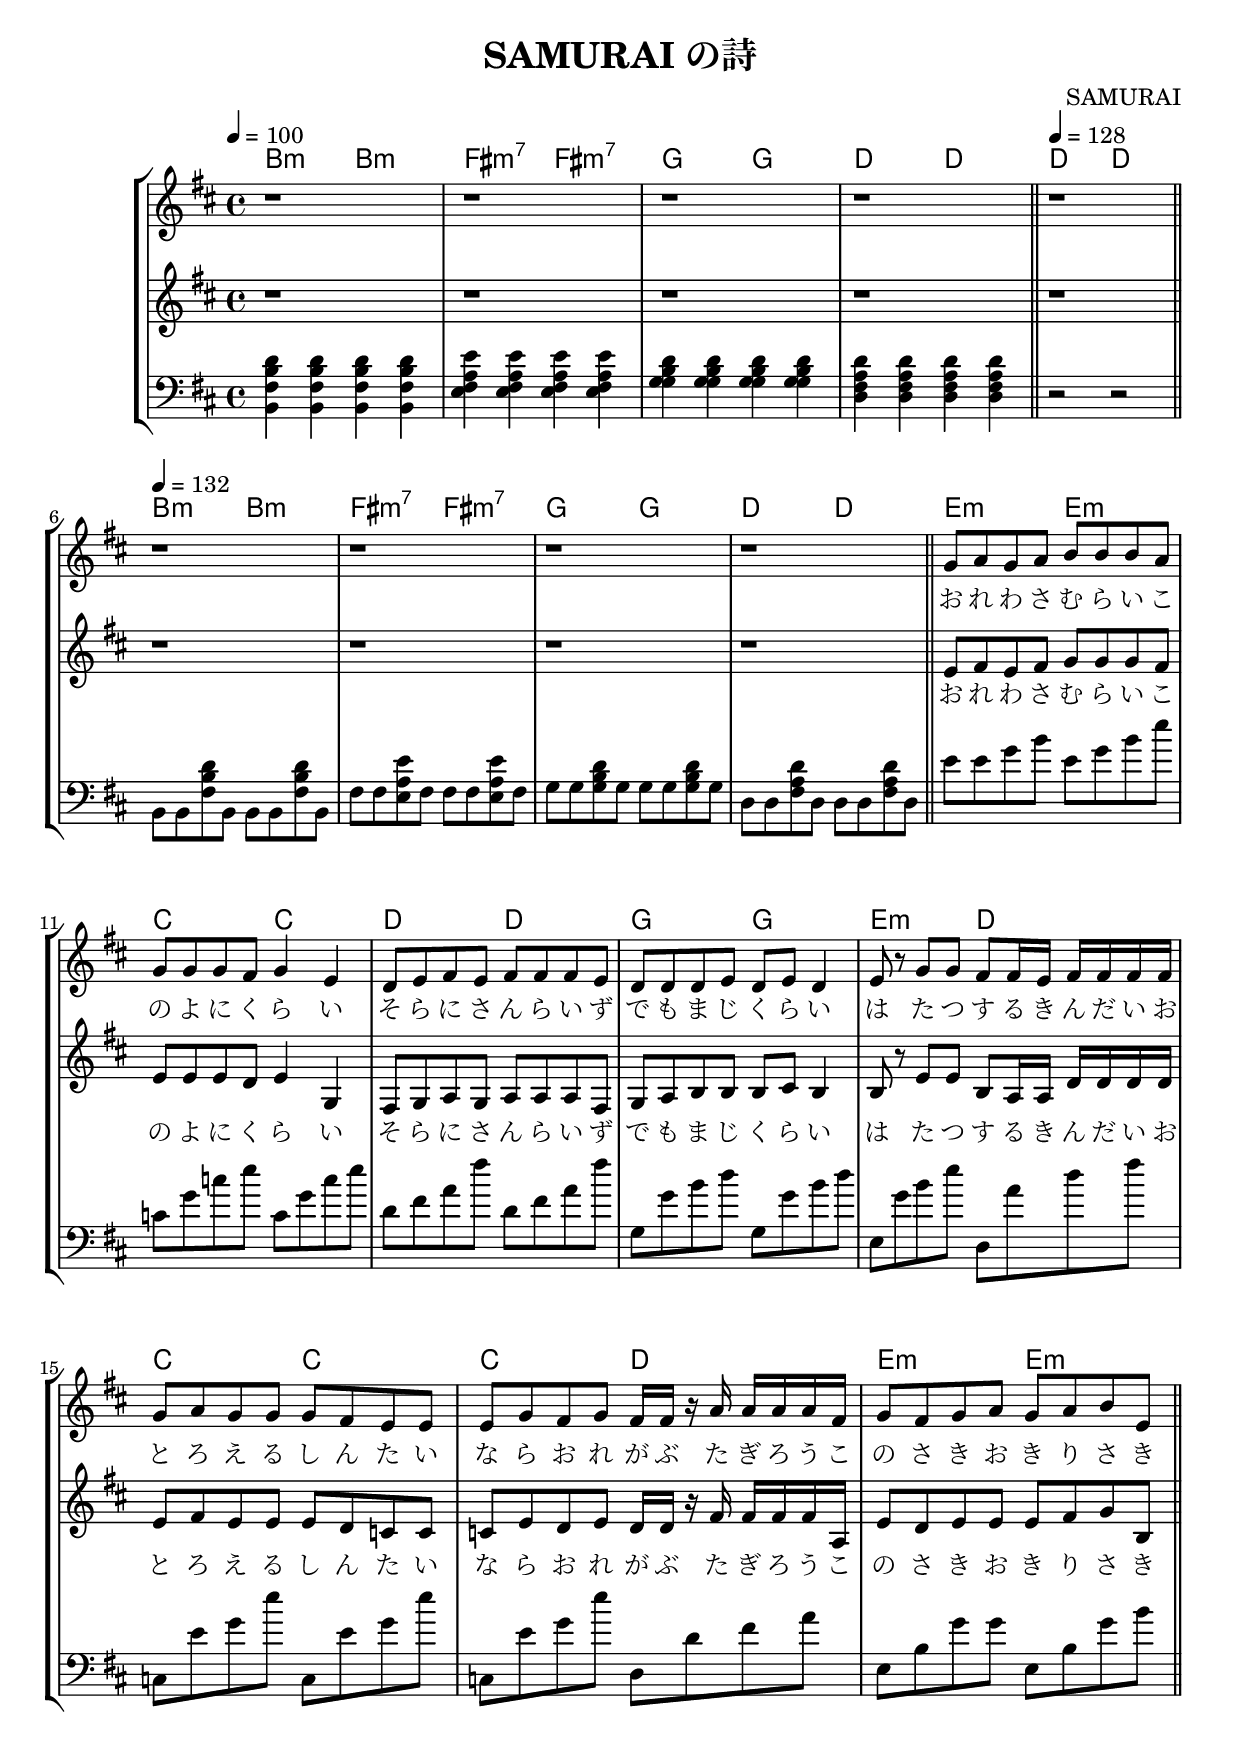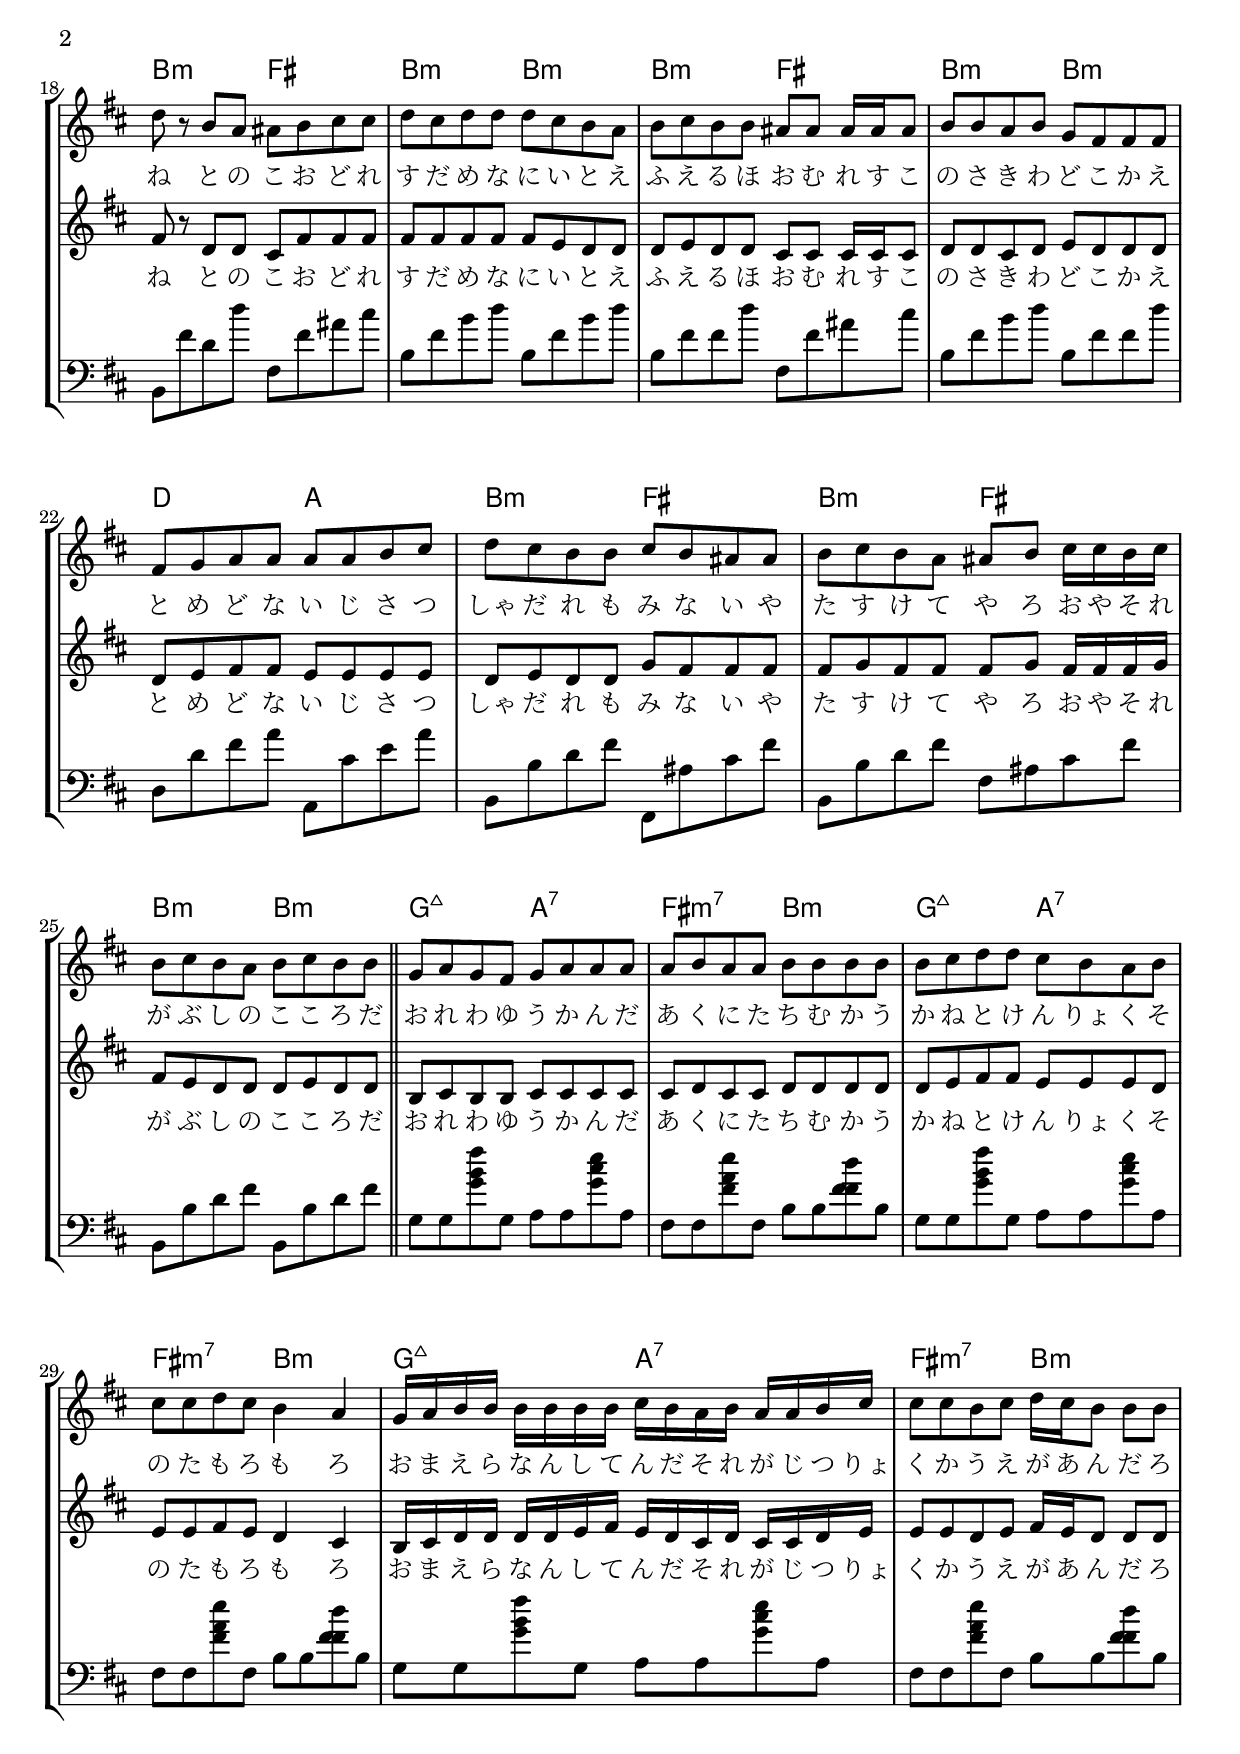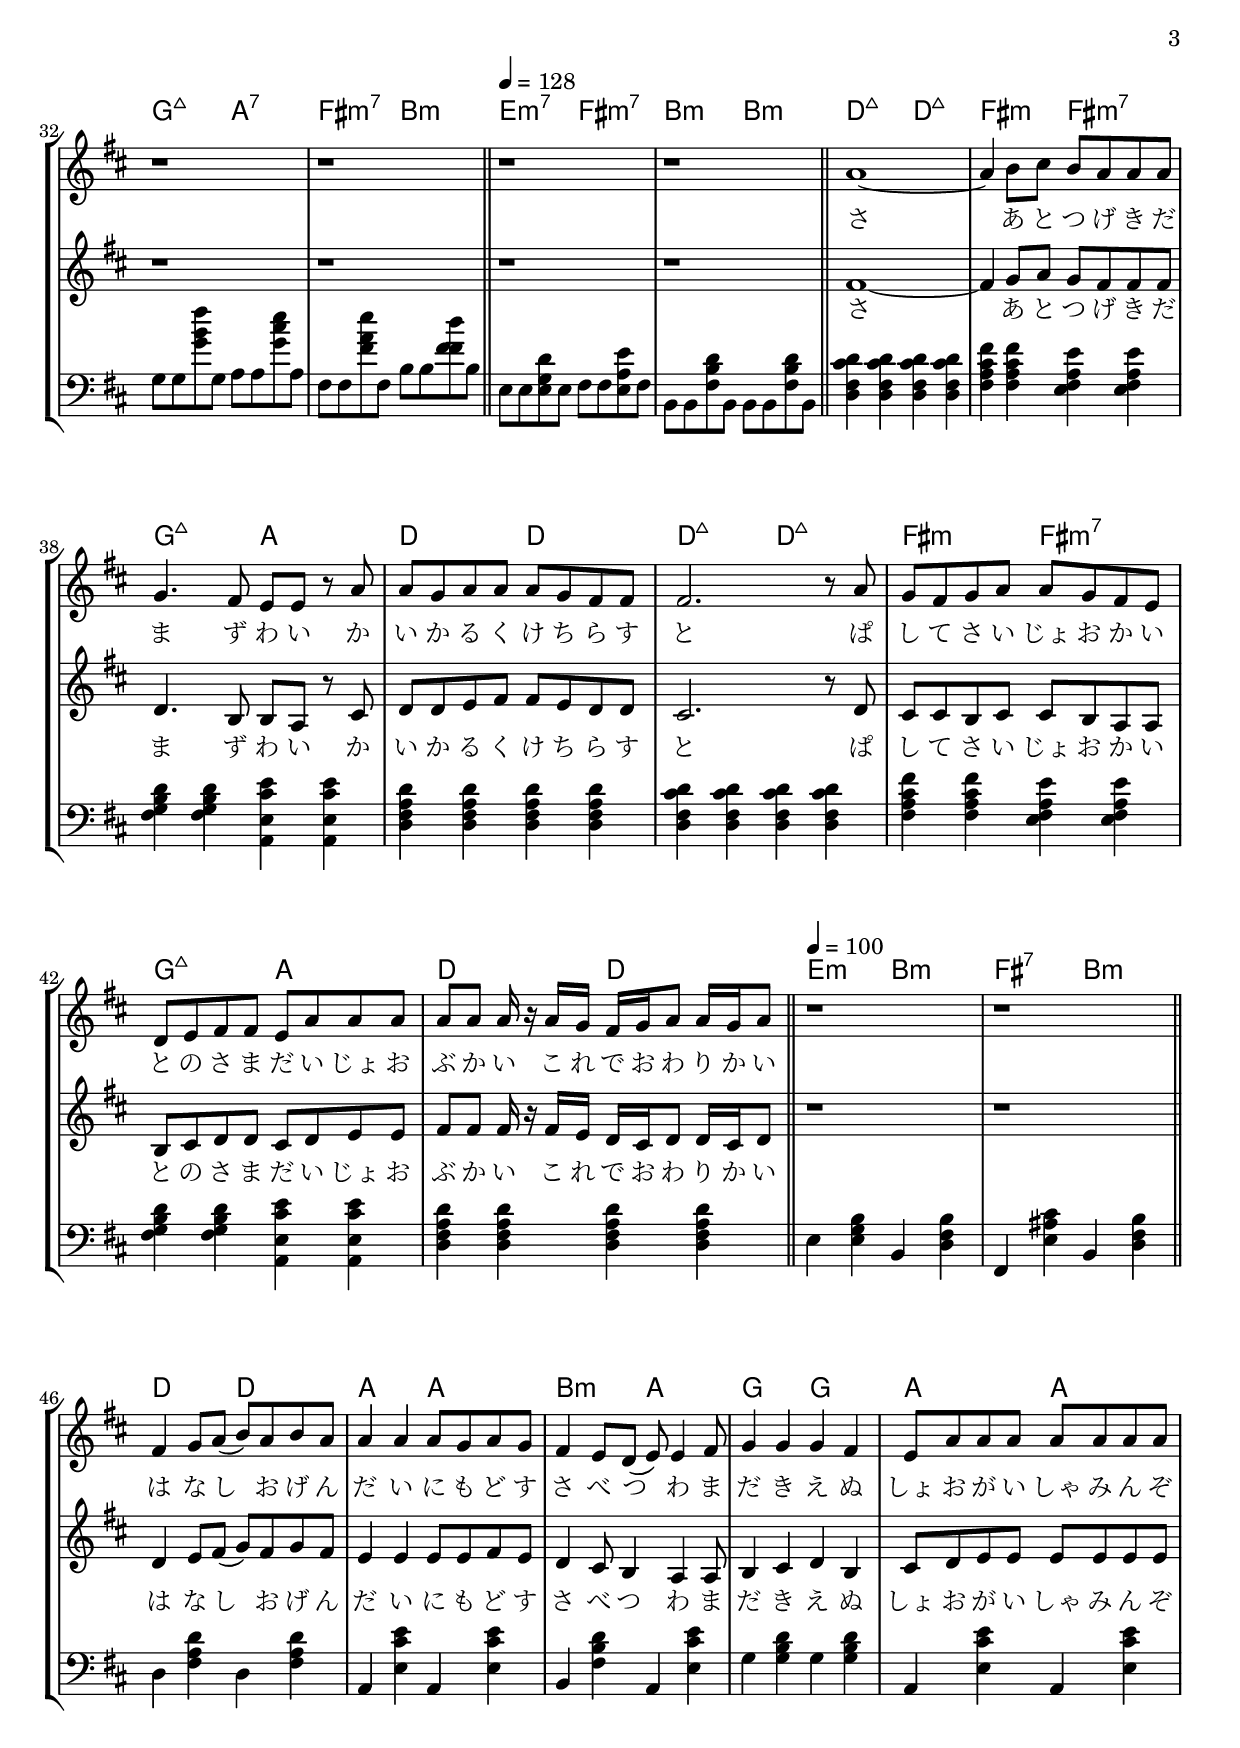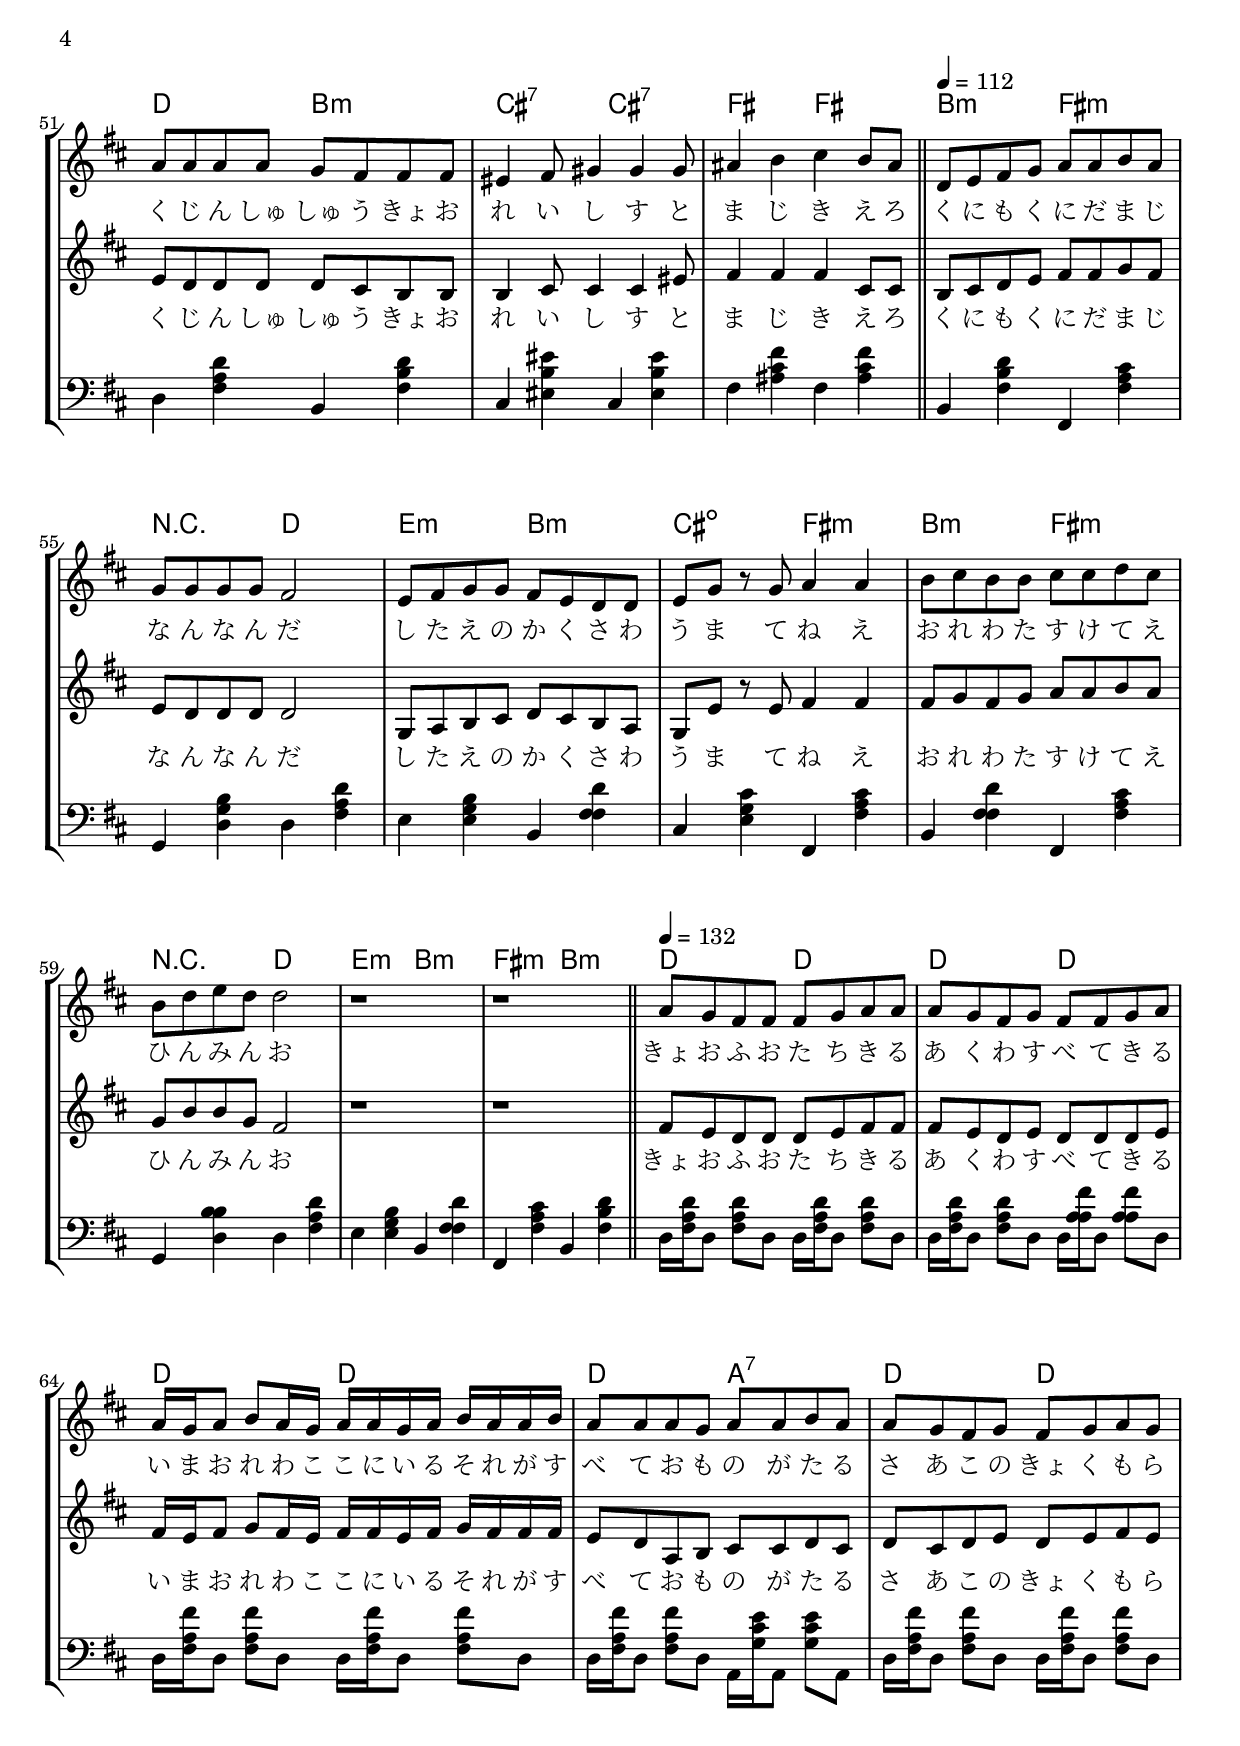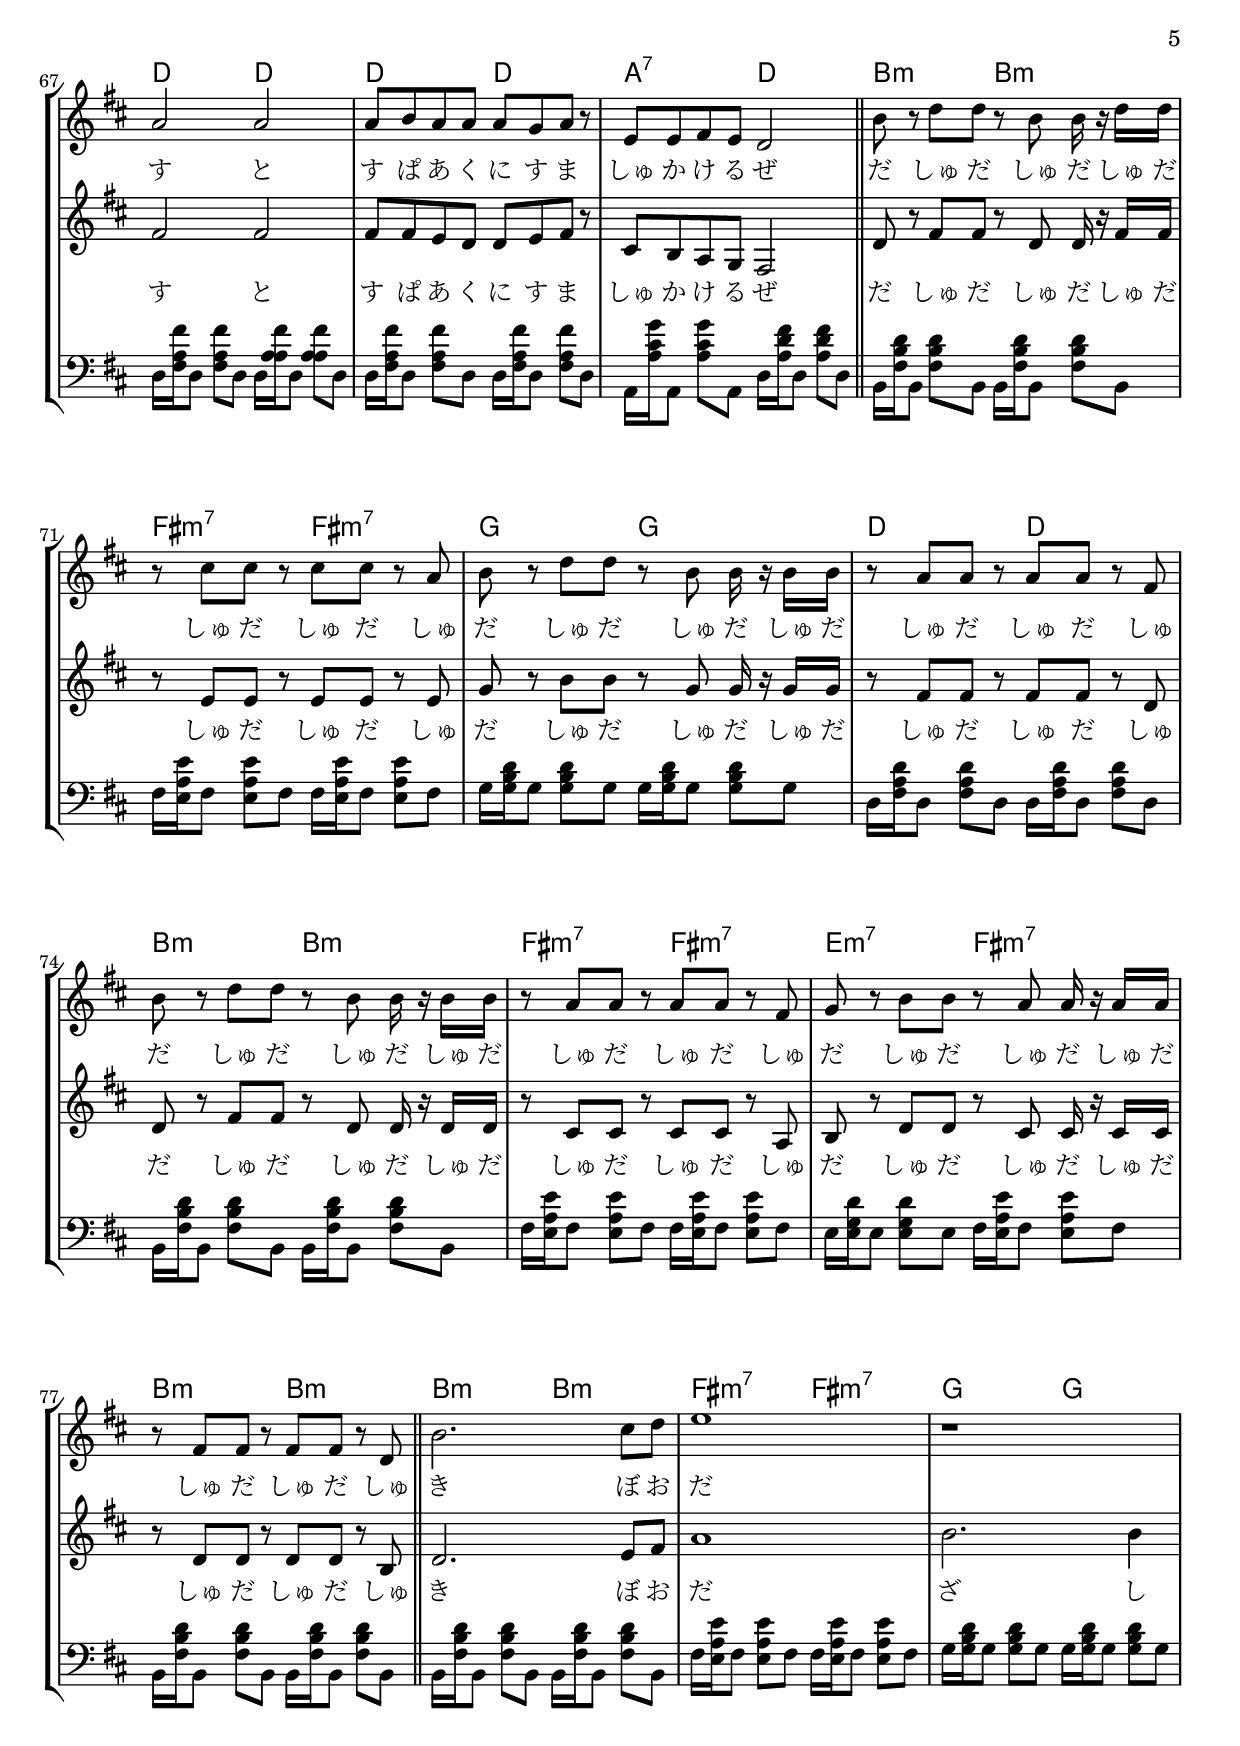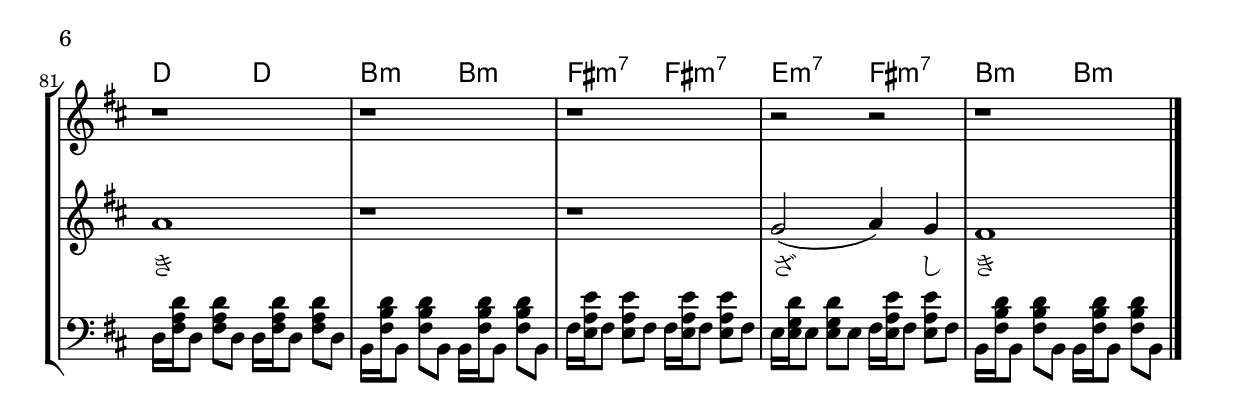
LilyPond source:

\version "2.12.1"

\header {
	title = \markup {"SAMURAI の詩"}
	composer = \markup \center-column {SAMURAI}
}

harmony = \chordmode {
	b2:m b:m fis:min7 fis:min7 g g d d 

	d d 

	b:m b:m fis:min7 fis:min7 g g d d 

	e:m e:m c c d d g g e:m d c c c d e:m e:m 

	b:m fis b:m b:m b:m fis b:m b:m d a b:m fis b:m fis b:m b:m 

	g:maj7 a:7 fis:min7 b:m g:maj7 a:7 fis:min7 b:m g:maj7 a:7 fis:min7 b:m g:maj7 a:7 fis:min7 b:m 

	e:min7 fis:min7 b:m b:m 

	d:maj7 d:maj7 fis:m fis:min7 g:maj7 a d d d:maj7 d:maj7 fis:m fis:min7 g:maj7 a d d 

	e:m b:m fis:7 b:m 

	d d a a b:m a g g a a d b:m cis:7 cis:7 fis fis 

	b:m fis:m r d e:m b:m cis:dim fis:m b:m fis:m r d e:m b:m fis:m b:m 

	d d d d d d d a:7 d d d d d d a:7 d 

	b:m b:m fis:min7 fis:min7 g g d d b:m b:m fis:min7 fis:min7 e:min7 fis:min7 b:m b:m 

	b:m b:m fis:min7 fis:min7 g g d d b:m b:m fis:min7 fis:min7 e:min7 fis:min7 b:m b:m 
}

melody = {
	\key d \major
	\tempo 4 = 100
	r1 | r1 | r1 | r1   
	\tempo 4 = 128
	r1   
	\tempo 4 = 132
	r1 | r1 | r1 | r1   
	\set Staff.midiInstrument = #"mmi0.48"
	g'8  a'8  g'8  a'8  b'8  b'8  b'8  a'8 
	g'8  g'8  g'8  fis'8  g'4  e'4 
	d'8  e'8  fis'8  e'8  fis'8  fis'8  fis'8  e'8 
	d'8  d'8  d'8  e'8  d'8  e'8  d'4 
	e'8  r8  g'8  g'8  fis'8  fis'16  e'16  fis'16  fis'16  fis'16  fis'16 
	g'8  a'8  g'8  g'8  g'8  fis'8  e'8  e'8 
	e'8  g'8  fis'8  g'8  fis'16  fis'16  r16  a'16  a'16  a'16  a'16  fis'16 
	g'8  fis'8  g'8  a'8  g'8  a'8  b'8  e'8
	\set Staff.midiInstrument = #"mmi0.48"
	d''8  r8  b'8  a'8  ais'8  b'8  cis''8  cis''8 
	d''8  cis''8  d''8  d''8  d''8  cis''8  b'8  a'8 
	b'8  cis''8  b'8  b'8  ais'8  ais'8  ais'16  ais'16  ais'8 
	b'8  b'8  a'8  b'8  g'8  fis'8  fis'8  fis'8 
	fis'8  g'8  a'8  a'8  a'8  a'8  b'8  cis''8 
	d''8  cis''8  b'8  b'8  cis''8  b'8  ais'8  ais'8 
	b'8  cis''8  b'8  a'8  ais'8  b'8  cis''16  cis''16  b'16  cis''16 
	b'8  cis''8  b'8  a'8  b'8  cis''8  b'8  b'8
	\set Staff.midiInstrument = #"mmi0.48"
	g'8  a'8  g'8  fis'8  g'8  a'8  a'8  a'8 
	a'8  b'8  a'8  a'8  b'8  b'8  b'8  b'8 
	b'8  cis''8  d''8  d''8  cis''8  b'8  a'8  b'8 
	cis''8  cis''8  d''8  cis''8  b'4  a'4 
	g'16  a'16  b'16  b'16  b'16  b'16  b'16  b'16  cis''16  b'16  a'16  b'16  a'16  a'16  b'16  cis''16 
	cis''8  cis''8  b'8  cis''8  d''16  cis''16  b'8  b'8  b'8
	r1 r1 	\tempo 4 = 128
	r1 | r1   
	\set Staff.midiInstrument = #"mmi0.48"
	a'1~ 
	a'4  b'8  cis''8  b'8  a'8  a'8  a'8 
	g'4.  fis'8  e'8  e'8  r8  a'8 
	a'8  g'8  a'8  a'8  a'8  g'8  fis'8  fis'8 
	fis'2.  r8  a'8 
	g'8  fis'8  g'8  a'8  a'8  g'8  fis'8  e'8 
	d'8  e'8  fis'8  fis'8  e'8  a'8  a'8  a'8 
	a'8  a'8  a'16  r16  a'16  g'16  fis'16  g'16  a'8  a'16  g'16  a'8
	\tempo 4 = 100
	r1 | r1   
	\set Staff.midiInstrument = #"mmi0.48"
	fis'4  g'8  a'8  (b'8)  a'8  b'8  a'8 
	a'4  a'4  a'8  g'8  a'8  g'8 
	fis'4  e'8  d'8  (e'8)  e'4  fis'8 
	g'4  g'4  g'4  fis'4 
	e'8  a'8  a'8  a'8  a'8  a'8  a'8  a'8 
	a'8  a'8  a'8  a'8  g'8  fis'8  fis'8  fis'8 
	eis'4  fis'8  gis'4  gis'4  gis'8 
	ais'4  b'4  cis''4  b'8  ais'8
	\set Staff.midiInstrument = #"mmi0.48"
		\tempo 4 = 112
d'8  e'8  fis'8  g'8  a'8  a'8  b'8  a'8 
	g'8  g'8  g'8  g'8  fis'2 
	e'8  fis'8  g'8  g'8  fis'8  e'8  d'8  d'8 
	e'8  g'8  r8  g'8  a'4  a'4 
	b'8  cis''8  b'8  b'8  cis''8  cis''8  d''8  cis''8 
	b'8  d''8  e''8  d''8  d''2
	r1 r1 	\set Staff.midiInstrument = #"mmi0.48"
		\tempo 4 = 132
a'8  g'8  fis'8  fis'8  fis'8  g'8  a'8  a'8 
	a'8  g'8  fis'8  g'8  fis'8  fis'8  g'8  a'8 
	a'16  g'16  a'8  b'8  a'16  g'16  a'16  a'16  g'16  a'16  b'16  a'16  a'16  b'16 
	a'8  a'8  a'8  g'8  a'8  a'8  b'8  a'8 
	a'8  g'8  fis'8  g'8  fis'8  g'8  a'8  g'8 
	a'2  a'2 
	a'8  b'8  a'8  a'8  a'8  g'8  a'8  r8 
	e'8  e'8  fis'8  e'8  d'2
	\set Staff.midiInstrument = #"mmi0.48"
	b'8  r8  d''8  d''8  r8  b'8  b'16  r16  d''16  d''16 
	r8  cis''8  cis''8  r8  cis''8  cis''8  r8  a'8 
	b'8  r8  d''8  d''8  r8  b'8  b'16  r16  b'16  b'16 
	r8  a'8  a'8  r8  a'8  a'8  r8  fis'8 
	b'8  r8  d''8  d''8  r8  b'8  b'16  r16  b'16  b'16 
	r8  a'8  a'8  r8  a'8  a'8  r8  fis'8 
	g'8  r8  b'8  b'8  r8  a'8  a'16  r16  a'16  a'16 
	r8  fis'8  fis'8  r8  fis'8  fis'8  r8  d'8
	\set Staff.midiInstrument = #"mmi0.48"
	b'2.  cis''8  d''8 
	e''1 
	r1~ 
	r1 
	 r1 
	r1 
	r2  r2 
	r1
	\bar "|."
}

words = \lyricmode {
	
	
	
	お  れ  わ  さ  む  ら  い  こ  の  よ  に  く  ら  い  そ  ら  に  さ  ん  ら  い  ず  で  も  ま  じ  く  ら  い  は  た  つ  す  る  き  ん  だ  い  お  と  ろ  え  る  し  ん  た  い  な  ら  お  れ  が  ぶ  た  ぎ  ろ  う  こ  の  さ  き  お  き  り  さ  き  
	ね  と  の  こ  お  ど  れ  す  だ  め  な  に  い  と  え  ふ  え  る  ほ  お  む  れ  す  こ  の  さ  き  わ  ど  こ  か  え  と  め  ど  な  い  じ  さ  つ  しゃ  だ  れ  も  み  な  い  や  た  す  け  て  や  ろ  お  や  そ  れ  が  ぶ  し  の  こ  こ  ろ  だ  
	お  れ  わ  ゆ  う  か  ん  だ  あ  く  に  た  ち  む  か  う  か  ね  と  け  ん  りょ  く  そ  の  た  も  ろ  も  ろ  お  ま  え  ら  な  ん  し  て  ん  だ  そ  れ  が  じ  つ  りょ  く  か  う  え  が  あ  ん  だ  ろ  
	
	さ  あ  と  つ  げ  き  だ  ま  ず  わ  い  か  い  か  る  く  け  ち  ら  す  と  ぱ  し  て  さ  い  じょ  お  か  い  と  の  さ  ま  だ  い  じょ  お  ぶ  か  い  こ  れ  で  お  わ  り  か  い  
	
	は  な  し  お  げ  ん  だ  い  に  も  ど  す  さ  べ  つ  わ  ま  だ  き  え  ぬ  しょ  お  が  い  しゃ  み  ん  ぞ  く  じ  ん  しゅ  しゅ  う  きょ  お  れ  い  し  す  と  ま  じ  き  え  ろ  
	く  に  も  く  に  だ  ま  じ  な  ん  な  ん  だ  し  た  え  の  か  く  さ  わ  う  ま  て  ね  え  お  れ  わ  た  す  け  て  え  ひ  ん  み  ん  お  
	きょ  お  ふ  お  た  ち  き  る  あ  く  わ  す  べ  て  き  る  い  ま  お  れ  わ  こ  こ  に  い  る  そ  れ  が  す  べ  て  お  も  の  が  た  る  さ  あ  こ  の  きょ  く  も  ら  す  と  す  ぱ  あ  く  に  す  ま  しゅ  か  け  る  ぜ  
	だ  しゅ  だ  しゅ  だ  しゅ  だ  しゅ  だ  しゅ  だ  しゅ  だ  しゅ  だ  しゅ  だ  しゅ  だ  しゅ  だ  しゅ  だ  しゅ  だ  しゅ  だ  しゅ  だ  しゅ  だ  しゅ  だ  しゅ  だ  しゅ  だ  しゅ  だ  しゅ  だ  しゅ  だ  しゅ  だ  しゅ  だ  しゅ  
	き  ぼ  お  だ  
}

secondmelody = {
	\key d \major
	\tempo 4 = 100
	r1 | r1 | r1 | r1   
	\tempo 4 = 128
	r1   
	\tempo 4 = 132
	r1 | r1 | r1 | r1   
	\set Staff.midiInstrument = #"mmi0.48"
	e'8  fis'8  e'8  fis'8  g'8  g'8  g'8  fis'8 
	e'8  e'8  e'8  d'8  e'4  g4 
	fis8  g8  a8  g8  a8  a8  a8  fis8 
	g8  a8  b8  b8  b8  cis'8  b4 
	b8  r8  e'8  e'8  b8  a16  a16  d'16  d'16  d'16  d'16 
	e'8  fis'8  e'8  e'8  e'8  d'8  c'8  c'8 
	c'8  e'8  d'8  e'8  d'16  d'16  r16  fis'16  fis'16  fis'16  fis'16  a16 
	e'8  d'8  e'8  e'8  e'8  fis'8  g'8  b8
	\set Staff.midiInstrument = #"mmi0.48"
	fis'8  r8  d'8  d'8  cis'8  fis'8  fis'8  fis'8 
	fis'8  fis'8  fis'8  fis'8  fis'8  e'8  d'8  d'8 
	d'8  e'8  d'8  d'8  cis'8  cis'8  cis'16  cis'16  cis'8 
	d'8  d'8  cis'8  d'8  e'8  d'8  d'8  d'8 
	d'8  e'8  fis'8  fis'8  e'8  e'8  e'8  e'8 
	d'8  e'8  d'8  d'8  g'8  fis'8  fis'8  fis'8 
	fis'8  g'8  fis'8  fis'8  fis'8  g'8  fis'16  fis'16  fis'16  g'16 
	fis'8  e'8  d'8  d'8  d'8  e'8  d'8  d'8
	\set Staff.midiInstrument = #"mmi0.48"
	b8  cis'8  b8  b8  cis'8  cis'8  cis'8  cis'8 
	cis'8  d'8  cis'8  cis'8  d'8  d'8  d'8  d'8 
	d'8  e'8  fis'8  fis'8  e'8  e'8  e'8  d'8 
	e'8  e'8  fis'8  e'8  d'4  cis'4 
	b16  cis'16  d'16  d'16  d'16  d'16  e'16  fis'16  e'16  d'16  cis'16  d'16  cis'16  cis'16  d'16  e'16 
	e'8  e'8  d'8  e'8  fis'16  e'16  d'8  d'8  d'8
	r1 r1 	\tempo 4 = 128
	r1 | r1   
	\set Staff.midiInstrument = #"mmi0.48"
	fis'1~ 
	fis'4  g'8  a'8  g'8  fis'8  fis'8  fis'8 
	d'4.  b8  b8  a8  r8  cis'8 
	d'8  d'8  e'8  fis'8  fis'8  e'8  d'8  d'8 
	cis'2.  r8  d'8 
	cis'8  cis'8  b8  cis'8  cis'8  b8  a8  a8 
	b8  cis'8  d'8  d'8  cis'8  d'8  e'8  e'8 
	fis'8  fis'8  fis'16  r16  fis'16  e'16  d'16  cis'16  d'8  d'16  cis'16  d'8
	\tempo 4 = 100
	r1 | r1   
	\set Staff.midiInstrument = #"mmi0.48"
	d'4  e'8  fis'8  (g'8)  fis'8  g'8  fis'8 
	e'4  e'4  e'8  e'8  fis'8  e'8 
	d'4  cis'8  b4  a4  a8 
	b4  cis'4  d'4  b4 
	cis'8  d'8  e'8  e'8  e'8  e'8  e'8  e'8 
	e'8  d'8  d'8  d'8  d'8  cis'8  b8  b8 
	b4  cis'8  cis'4  cis'4  eis'8 
	fis'4  fis'4  fis'4  cis'8  cis'8
	\set Staff.midiInstrument = #"mmi0.48"
		\tempo 4 = 112
b8  cis'8  d'8  e'8  fis'8  fis'8  g'8  fis'8 
	e'8  d'8  d'8  d'8  d'2 
	g8  a8  b8  cis'8  d'8  cis'8  b8  a8 
	g8  e'8  r8  e'8  fis'4  fis'4 
	fis'8  g'8  fis'8  g'8  a'8  a'8  b'8  a'8 
	g'8  b'8  b'8  g'8  fis'2
	r1 r1 	\set Staff.midiInstrument = #"mmi0.48"
		\tempo 4 = 132
fis'8  e'8  d'8  d'8  d'8  e'8  fis'8  fis'8 
	fis'8  e'8  d'8  e'8  d'8  d'8  d'8  e'8 
	fis'16  e'16  fis'8  g'8  fis'16  e'16  fis'16  fis'16  e'16  fis'16  g'16  fis'16  fis'16  fis'16 
	e'8  d'8  a8  b8  cis'8  cis'8  d'8  cis'8 
	d'8  cis'8  d'8  e'8  d'8  e'8  fis'8  e'8 
	fis'2  fis'2 
	fis'8  fis'8  e'8  d'8  d'8  e'8  fis'8  r8 
	cis'8  b8  a8  g8  fis2
	\set Staff.midiInstrument = #"mmi0.48"
	d'8  r8  fis'8  fis'8  r8  d'8  d'16  r16  fis'16  fis'16 
	r8  e'8  e'8  r8  e'8  e'8  r8  e'8 
	g'8  r8  b'8  b'8  r8  g'8  g'16  r16  g'16  g'16 
	r8  fis'8  fis'8  r8  fis'8  fis'8  r8  d'8 
	d'8  r8  fis'8  fis'8  r8  d'8  d'16  r16  d'16  d'16 
	r8  cis'8  cis'8  r8  cis'8  cis'8  r8  a8 
	b8  r8  d'8  d'8  r8  cis'8  cis'16  r16  cis'16  cis'16 
	r8  d'8  d'8  r8  d'8  d'8  r8  b8
	\set Staff.midiInstrument = #"mmi0.48"
	d'2.  e'8  fis'8 
	a'1 
	b'2.  b'4 
	a'1 
	r1 
	r1 
	g'2  (a'4)  g'4 
	fis'1
	\bar "|."
}

secondwords = \lyricmode {
	
	
	
	お  れ  わ  さ  む  ら  い  こ  の  よ  に  く  ら  い  そ  ら  に  さ  ん  ら  い  ず  で  も  ま  じ  く  ら  い  は  た  つ  す  る  き  ん  だ  い  お  と  ろ  え  る  し  ん  た  い  な  ら  お  れ  が  ぶ  た  ぎ  ろ  う  こ  の  さ  き  お  き  り  さ  き  
	ね  と  の  こ  お  ど  れ  す  だ  め  な  に  い  と  え  ふ  え  る  ほ  お  む  れ  す  こ  の  さ  き  わ  ど  こ  か  え  と  め  ど  な  い  じ  さ  つ  しゃ  だ  れ  も  み  な  い  や  た  す  け  て  や  ろ  お  や  そ  れ  が  ぶ  し  の  こ  こ  ろ  だ  
	お  れ  わ  ゆ  う  か  ん  だ  あ  く  に  た  ち  む  か  う  か  ね  と  け  ん  りょ  く  そ  の  た  も  ろ  も  ろ  お  ま  え  ら  な  ん  し  て  ん  だ  そ  れ  が  じ  つ  りょ  く  か  う  え  が  あ  ん  だ  ろ  
	
	さ  あ  と  つ  げ  き  だ  ま  ず  わ  い  か  い  か  る  く  け  ち  ら  す  と  ぱ  し  て  さ  い  じょ  お  か  い  と  の  さ  ま  だ  い  じょ  お  ぶ  か  い  こ  れ  で  お  わ  り  か  い  
	
	は  な  し  お  げ  ん  だ  い  に  も  ど  す  さ  べ  つ  わ  ま  だ  き  え  ぬ  しょ  お  が  い  しゃ  み  ん  ぞ  く  じ  ん  しゅ  しゅ  う  きょ  お  れ  い  し  す  と  ま  じ  き  え  ろ  
	く  に  も  く  に  だ  ま  じ  な  ん  な  ん  だ  し  た  え  の  か  く  さ  わ  う  ま  て  ね  え  お  れ  わ  た  す  け  て  え  ひ  ん  み  ん  お  
	きょ  お  ふ  お  た  ち  き  る  あ  く  わ  す  べ  て  き  る  い  ま  お  れ  わ  こ  こ  に  い  る  そ  れ  が  す  べ  て  お  も  の  が  た  る  さ  あ  こ  の  きょ  く  も  ら  す  と  す  ぱ  あ  く  に  す  ま  しゅ  か  け  る  ぜ  
	だ  しゅ  だ  しゅ  だ  しゅ  だ  しゅ  だ  しゅ  だ  しゅ  だ  しゅ  だ  しゅ  だ  しゅ  だ  しゅ  だ  しゅ  だ  しゅ  だ  しゅ  だ  しゅ  だ  しゅ  だ  しゅ  だ  しゅ  だ  しゅ  だ  しゅ  だ  しゅ  だ  しゅ  だ  しゅ  だ  しゅ  だ  しゅ  
	き  ぼ  お  だ  ざ  し  き  ざ  し  き  
}

tempochange = {
	\tempo 4 = 100
	r1 | r1 | r1 | r1 \bar "||"
	\tempo 4 = 128
	r1 \bar "||"
	\tempo 4 = 132
	r1 | r1 | r1 | r1 \bar "||"
	\tempo 4 = 132
	r1 | r1 | r1 | r1 | r1 | r1 | r1 | r1 \bar "||"
	\tempo 4 = 132
	r1 | r1 | r1 | r1 | r1 | r1 | r1 | r1 \bar "||"
	\tempo 4 = 132
	r1 | r1 | r1 | r1 | r1 | r1 | r1 | r1 \bar "||"
	\tempo 4 = 128
	r1 | r1 \bar "||"
	\tempo 4 = 128
	r1 | r1 | r1 | r1 | r1 | r1 | r1 | r1 \bar "||"
	\tempo 4 = 100
	r1 | r1 \bar "||"
	\tempo 4 = 100
	r1 | r1 | r1 | r1 | r1 | r1 | r1 | r1 \bar "||"
	\tempo 4 = 112
	r1 | r1 | r1 | r1 | r1 | r1 | r1 | r1 \bar "||"
	\tempo 4 = 132
	r1 | r1 | r1 | r1 | r1 | r1 | r1 | r1 \bar "||"
	\tempo 4 = 132
	r1 | r1 | r1 | r1 | r1 | r1 | r1 | r1 \bar "||"
	\tempo 4 = 132
	r1 | r1 | r1 | r1 | r1 | r1 | r1 | r1 \bar "|."
}

mainacc = {
	\clef bass
	\set Staff.midiInstrument = #"Drawbar Organ"
	\key d \major
	\tempo 4 = 100
	<b, fis b d'>4 <b, fis b d'>4
	<b, fis b d'>4 <b, fis b d'>4
	<fis e a e'>4 <fis e a e'>4
	<fis e a e'>4 <fis e a e'>4
	<g g b d'>4 <g g b d'>4
	<g g b d'>4 <g g b d'>4
	<d fis a d'>4 <d fis a d'>4
	<d fis a d'>4 <d fis a d'>4
	\bar "||"

	\set Staff.midiInstrument = #"Acoustic grand"
	\tempo 4 = 128
	r2
	r2
	\bar "||"

	\set Staff.midiInstrument = #"Overdriven Guitar"
	\tempo 4 = 132
	b,8 b,8 <fis b d'>8 b,8
	b,8 b,8 <fis b d'>8 b,8
	fis8 fis8 <e a e'>8 fis8
	fis8 fis8 <e a e'>8 fis8
	g8 g8 <g b d'>8 g8
	g8 g8 <g b d'>8 g8
	d8 d8 <fis a d'>8 d8
	d8 d8 <fis a d'>8 d8
	\bar "||"

	\set Staff.midiInstrument = #"Electric Guitar (clean)"
	e'8 e'8 g'8 b'8
	e'8 g'8 b'8 e''8
	c'8 g'8 c''8 e''8
	c'8 g'8 c''8 e''8
	d'8 fis'8 a'8 fis''8
	d'8 fis'8 a'8 fis''8
	g8 g'8 b'8 d''8
	g8 g'8 b'8 d''8
	e8 g'8 b'8 e''8
	d8 a'8 d''8 fis''8
	c8 e'8 g'8 e''8
	c8 e'8 g'8 e''8
	c8 e'8 g'8 e''8
	d8 d'8 fis'8 a'8
	e8 b8 g'8 g'8
	e8 b8 g'8 b'8
	\bar "||"

	\set Staff.midiInstrument = #"Shamisen"
	b,8 fis'8 d'8 d''8
	fis8 fis'8 ais'8 cis''8
	b8 fis'8 b'8 d''8
	b8 fis'8 b'8 d''8
	b8 fis'8 fis'8 d''8
	fis8 fis'8 ais'8 cis''8
	b8 fis'8 b'8 d''8
	b8 fis'8 fis'8 d''8
	d8 d'8 fis'8 a'8
	a,8 cis'8 e'8 a'8
	b,8 b8 d'8 fis'8
	fis,8 ais8 cis'8 fis'8
	b,8 b8 d'8 fis'8
	fis8 ais8 cis'8 fis'8
	b,8 b8 d'8 fis'8
	b,8 b8 d'8 fis'8
	\bar "||"

	\set Staff.midiInstrument = #"Overdriven Guitar"
	g8 g8 <g' b' fis''>8 g8
	a8 a8 <g' cis'' e''>8 a8
	fis8 fis8 <fis' a' e''>8 fis8
	b8 b8 <fis' fis' d''>8 b8
	g8 g8 <g' b' fis''>8 g8
	a8 a8 <g' cis'' e''>8 a8
	fis8 fis8 <fis' a' e''>8 fis8
	b8 b8 <fis' fis' d''>8 b8
	g8 g8 <g' b' fis''>8 g8
	a8 a8 <g' cis'' e''>8 a8
	fis8 fis8 <fis' a' e''>8 fis8
	b8 b8 <fis' fis' d''>8 b8
	g8 g8 <g' b' fis''>8 g8
	a8 a8 <g' cis'' e''>8 a8
	fis8 fis8 <fis' a' e''>8 fis8
	b8 b8 <fis' fis' d''>8 b8
	\bar "||"

	\set Staff.midiInstrument = #"Shamisen"
	\tempo 4 = 128
	e8 e8 <e g d'>8 e8
	fis8 fis8 <e a e'>8 fis8
	b,8 b,8 <fis b d'>8 b,8
	b,8 b,8 <fis b d'>8 b,8
	\bar "||"

	\set Staff.midiInstrument = #"French horn"
	<d fis cis' d'>4 <d fis cis' d'>4
	<d fis cis' d'>4 <d fis cis' d'>4
	<fis a cis' fis'>4 <fis a cis' fis'>4
	<fis e a e'>4 <fis e a e'>4
	<g fis b d'>4 <g fis b d'>4
	<a, e cis' e'>4 <a, e cis' e'>4
	<d fis a d'>4 <d fis a d'>4
	<d fis a d'>4 <d fis a d'>4
	<d fis cis' d'>4 <d fis cis' d'>4
	<d fis cis' d'>4 <d fis cis' d'>4
	<fis a cis' fis'>4 <fis a cis' fis'>4
	<fis e a e'>4 <fis e a e'>4
	<g fis b d'>4 <g fis b d'>4
	<a, e cis' e'>4 <a, e cis' e'>4
	<d fis a d'>4 <d fis a d'>4
	<d fis a d'>4 <d fis a d'>4
	\bar "||"

	\set Staff.midiInstrument = #"Acoustic grand"
	\tempo 4 = 100
	e4 <e g b>4
	b,4 <d fis b>4
	fis,4 <e ais cis'>4
	b,4 <d fis b>4
	\bar "||"

	\set Staff.midiInstrument = #"Acoustic grand"
	d4 <fis a d'>4
	d4 <fis a d'>4
	a,4 <e cis' e'>4
	a,4 <e cis' e'>4
	b,4 <fis b d'>4
	a,4 <e cis' e'>4
	g4 <g b d'>4
	g4 <g b d'>4
	a,4 <e cis' e'>4
	a,4 <e cis' e'>4
	d4 <fis a d'>4
	b,4 <fis b d'>4
	cis4 <eis b eis'>4
	cis4 <eis b eis'>4
	fis4 <ais cis' fis'>4
	fis4 <ais cis' fis'>4
	\bar "||"

	\set Staff.midiInstrument = #"Acoustic grand"
	\tempo 4 = 112
	b,4 <fis b d'>4
	fis,4 <fis a cis'>4
	g,4 <d g b>4
	d4 <fis a d'>4
	e4 <e g b>4
	b,4 <fis fis d'>4
	cis4 <e g cis'>4
	fis,4 <fis a cis'>4
	b,4 <fis fis d'>4
	fis,4 <fis a cis'>4
	g,4 <d b b>4
	d4 <fis a d'>4
	e4 <e g b>4
	b,4 <fis fis d'>4
	fis,4 <fis a cis'>4
	b,4 <fis b d'>4
	\bar "||"

	\set Staff.midiInstrument = #"Shamisen"
	\tempo 4 = 132
	d16 <fis a d'>16 d8 <fis a d'>8 d8
	d16 <fis a d'>16 d8 <fis a d'>8 d8
	d16 <fis a d'>16 d8 <fis a d'>8 d8
	d16 <a a fis'>16 d8 <a a fis'>8 d8
	d16 <fis a fis'>16 d8 <fis a fis'>8 d8
	d16 <fis a fis'>16 d8 <fis a fis'>8 d8
	d16 <fis a fis'>16 d8 <fis a fis'>8 d8
	a,16 <g cis' e'>16 a,8 <g cis' e'>8 a,8
	d16 <fis a fis'>16 d8 <fis a fis'>8 d8
	d16 <fis a fis'>16 d8 <fis a fis'>8 d8
	d16 <fis a fis'>16 d8 <fis a fis'>8 d8
	d16 <a a fis'>16 d8 <a a fis'>8 d8
	d16 <fis a fis'>16 d8 <fis a fis'>8 d8
	d16 <fis a fis'>16 d8 <fis a fis'>8 d8
	a,16 <a cis' g'>16 a,8 <a cis' g'>8 a,8
	d16 <a d' fis'>16 d8 <a d' fis'>8 d8
	\bar "||"

	\set Staff.midiInstrument = #"Shamisen"
	b,16 <fis b d'>16 b,8 <fis b d'>8 b,8
	b,16 <fis b d'>16 b,8 <fis b d'>8 b,8
	fis16 <e a e'>16 fis8 <e a e'>8 fis8
	fis16 <e a e'>16 fis8 <e a e'>8 fis8
	g16 <g b d'>16 g8 <g b d'>8 g8
	g16 <g b d'>16 g8 <g b d'>8 g8
	d16 <fis a d'>16 d8 <fis a d'>8 d8
	d16 <fis a d'>16 d8 <fis a d'>8 d8
	b,16 <fis b d'>16 b,8 <fis b d'>8 b,8
	b,16 <fis b d'>16 b,8 <fis b d'>8 b,8
	fis16 <e a e'>16 fis8 <e a e'>8 fis8
	fis16 <e a e'>16 fis8 <e a e'>8 fis8
	e16 <e g d'>16 e8 <e g d'>8 e8
	fis16 <e a e'>16 fis8 <e a e'>8 fis8
	b,16 <fis b d'>16 b,8 <fis b d'>8 b,8
	b,16 <fis b d'>16 b,8 <fis b d'>8 b,8
	\bar "||"

	\set Staff.midiInstrument = #"Shamisen"
	b,16 <fis b d'>16 b,8 <fis b d'>8 b,8
	b,16 <fis b d'>16 b,8 <fis b d'>8 b,8
	fis16 <e a e'>16 fis8 <e a e'>8 fis8
	fis16 <e a e'>16 fis8 <e a e'>8 fis8
	g16 <g b d'>16 g8 <g b d'>8 g8
	g16 <g b d'>16 g8 <g b d'>8 g8
	d16 <fis a d'>16 d8 <fis a d'>8 d8
	d16 <fis a d'>16 d8 <fis a d'>8 d8
	b,16 <fis b d'>16 b,8 <fis b d'>8 b,8
	b,16 <fis b d'>16 b,8 <fis b d'>8 b,8
	fis16 <e a e'>16 fis8 <e a e'>8 fis8
	fis16 <e a e'>16 fis8 <e a e'>8 fis8
	e16 <e g d'>16 e8 <e g d'>8 e8
	fis16 <e a e'>16 fis8 <e a e'>8 fis8
	b,16 <fis b d'>16 b,8 <fis b d'>8 b,8
	b,16 <fis b d'>16 b,8 <fis b d'>8 b,8
	\bar "|."
}

subacc = {
	\clef bass
	\set Staff.midiInstrument = #"Lead 4 (chiff)"
	\key d \major
	\tempo 4 = 100
	b,8 d' b fis
	b,8 d' b fis
	fis8 e' a e
	fis8 e' a e
	g8 d' b g
	g8 d' b g
	d8 d' a fis
	d8 d' a fis
	\bar "||"

	\set Staff.midiInstrument = #"Acoustic grand"
	\tempo 4 = 128
	r2
	r2
	\bar "||"

	\set Staff.midiInstrument = #"Rock Organ"
	\tempo 4 = 132
	b,8 <fis b d'> b, <fis b d'>
	b,8 <fis b d'> b, <fis b d'>
	fis8 <e a e'> fis <e a e'>
	fis8 <e a e'> fis <e a e'>
	g8 <g b d'> g <g b d'>
	g8 <g b d'> g <g b d'>
	d8 <fis a d'> d <fis a d'>
	d8 <fis a d'> d <fis a d'>
	\bar "||"

	\set Staff.midiInstrument = #"Trombone"
	e'4 r4
	e'4 r4
	c'4 r4
	c'4 r4
	d'4 r4
	d'4 r4
	g4 r4
	g4 r4
	e4 r4
	d4 r4
	c4 r4
	c4 r4
	c4 r4
	d4 r4
	e4 r4
	e4 r4
	\bar "||"

	\set Staff.midiInstrument = #"Trombone"
	b,4.b,8
	fis4.fis8
	b4.b8
	b4.b8
	b4.b8
	fis4.fis8
	b4.b8
	b4.b8
	d4.d8
	a,4.a,8
	b,4.b,8
	fis,4.fis,8
	b,4.b,8
	fis4.fis8
	b,4.b,8
	b,4.b,8
	\bar "||"

	\set Staff.midiInstrument = #"Electric Bass (finger)"
	g4.g8
	a4.a8
	fis4.fis8
	b4.b8
	g4.g8
	a4.a8
	fis4.fis8
	b4.b8
	g4.g8
	a4.a8
	fis4.fis8
	b4.b8
	g4.g8
	a4.a8
	fis4.fis8
	b4.b8
	\bar "||"

	\set Staff.midiInstrument = #"Electric Bass (finger)"
	\tempo 4 = 128
	e4.e8
	fis4.fis8
	b,4.b,8
	b,4.b,8
	\bar "||"

	\set Staff.midiInstrument = #"Shamisen"
	d8 d' cis' d'
	d8 d' cis' d'
	fis8 fis' cis' fis'
	fis8 e' a e'
	g8 d' b d'
	a,8 e' cis' e'
	d8 d' a d'
	d8 d' a d'
	d8 d' cis' d'
	d8 d' cis' d'
	fis8 fis' cis' fis'
	fis8 e' a e'
	g8 d' b d'
	a,8 e' cis' e'
	d8 d' a d'
	d8 d' a d'
	\bar "||"

	\set Staff.midiInstrument = #"FX 1 (rain)"
	\tempo 4 = 100
	<e e g b>2
	<b, d fis b>2
	<fis, e ais cis'>2
	<b, d fis b>2
	\bar "||"

	\set Staff.midiInstrument = #"FX 1 (rain)"
	<d fis a d'>2
	<d fis a d'>2
	<a, e cis' e'>2
	<a, e cis' e'>2
	<b, fis b d'>2
	<a, e cis' e'>2
	<g g b d'>2
	<g g b d'>2
	<a, e cis' e'>2
	<a, e cis' e'>2
	<d fis a d'>2
	<b, fis b d'>2
	<cis eis b eis'>2
	<cis eis b eis'>2
	<fis ais cis' fis'>2
	<fis ais cis' fis'>2
	\bar "||"

	\set Staff.midiInstrument = #"FX 1 (rain)"
	\tempo 4 = 112
	<b, fis b d'>4 <b, fis b d'>4
	<fis, fis a cis'>4 <fis, fis a cis'>4
	<g, d g b>4 <g, d g b>4
	<d fis a d'>4 <d fis a d'>4
	<e e g b>4 <e e g b>4
	<b, fis fis d'>4 <b, fis fis d'>4
	<cis e g cis'>4 <cis e g cis'>4
	<fis, fis a cis'>4 <fis, fis a cis'>4
	<b, fis fis d'>4 <b, fis fis d'>4
	<fis, fis a cis'>4 <fis, fis a cis'>4
	<g, d b b>4 <g, d b b>4
	<d fis a d'>4 <d fis a d'>4
	<e e g b>4 <e e g b>4
	<b, fis fis d'>4 <b, fis fis d'>4
	<fis, fis a cis'>4 <fis, fis a cis'>4
	<b, fis b d'>4 <b, fis b d'>4
	\bar "||"

	\set Staff.midiInstrument = #"Pad 4 (choir)"
	\tempo 4 = 132
	<d fis a d'>4 <d fis a d'>4
	<d fis a d'>4 <d fis a d'>4
	<d fis a d'>4 <d fis a d'>4
	<d a a fis'>4 <d a a fis'>4
	<d fis a fis'>4 <d fis a fis'>4
	<d fis a fis'>4 <d fis a fis'>4
	<d fis a fis'>4 <d fis a fis'>4
	<a, g cis' e'>4 <a, g cis' e'>4
	<d fis a fis'>4 <d fis a fis'>4
	<d fis a fis'>4 <d fis a fis'>4
	<d fis a fis'>4 <d fis a fis'>4
	<d a a fis'>4 <d a a fis'>4
	<d fis a fis'>4 <d fis a fis'>4
	<d fis a fis'>4 <d fis a fis'>4
	<a, a cis' g'>4 <a, a cis' g'>4
	<d a d' fis'>4 <d a d' fis'>4
	\bar "||"

	\set Staff.midiInstrument = #"Pad 4 (choir)"
	<b, fis b d'>4 <b, fis b d'>4
	<b, fis b d'>4 <b, fis b d'>4
	<fis e a e'>4 <fis e a e'>4
	<fis e a e'>4 <fis e a e'>4
	<g g b d'>4 <g g b d'>4
	<g g b d'>4 <g g b d'>4
	<d fis a d'>4 <d fis a d'>4
	<d fis a d'>4 <d fis a d'>4
	<b, fis b d'>4 <b, fis b d'>4
	<b, fis b d'>4 <b, fis b d'>4
	<fis e a e'>4 <fis e a e'>4
	<fis e a e'>4 <fis e a e'>4
	<e e g d'>4 <e e g d'>4
	<fis e a e'>4 <fis e a e'>4
	<b, fis b d'>4 <b, fis b d'>4
	<b, fis b d'>4 <b, fis b d'>4
	\bar "||"

	\set Staff.midiInstrument = #"Rock Organ"
	<b, fis b d'>4 <b, fis b d'>4
	<b, fis b d'>4 <b, fis b d'>4
	<fis e a e'>4 <fis e a e'>4
	<fis e a e'>4 <fis e a e'>4
	<g g b d'>4 <g g b d'>4
	<g g b d'>4 <g g b d'>4
	<d fis a d'>4 <d fis a d'>4
	<d fis a d'>4 <d fis a d'>4
	<b, fis b d'>4 <b, fis b d'>4
	<b, fis b d'>4 <b, fis b d'>4
	<fis e a e'>4 <fis e a e'>4
	<fis e a e'>4 <fis e a e'>4
	<e e g d'>4 <e e g d'>4
	<fis e a e'>4 <fis e a e'>4
	<b, fis b d'>4 <b, fis b d'>4
	<b, fis b d'>2
	\bar "|."
}

percA = {
	\drummode {
	r1 |r1 |r1 |r1 \bar "||"
	r1 \bar "||"
	r4 hh4 hh4 hh4  |hh4 hh4 hh4 hh4  |hh4 hh4 hh4 hh4  |r1  \bar "||"
	hh8 hh8 hh8 hh8 hh8 hh8 hh8 hh8  |hh8 hh8 hh8 hh8 hh4 hh8 hh8  |hh8 hh8 hh8 hh8 hh8 hh8 hh8 hh8  |hh8 hh8 hh8 hh2 r8  |hh8 hh8 hh8 hh8 hh8 hh8 hh8 hh8  |hh8 hh8 hh8 hh8 hh4 hh8 hh8  |hh8 hh8 hh8 hh8 hh8 hh8 hh8 hh8  |r8 hh2. r8  \bar "||"
	r8 hho8 hho8 hho8 hho8 hho8 hho8 hho8  |hho8 hho8 hho8 hho8 hho8 hho8 hho8 hho8  |r8 hho8 hho8 hho8 hho8 hho8 hho8 hho8  |hho8 hho8 hho8 hho8 hho2  |r8 hho8 hho8 hho8 hho8 hho8 hho8 hho8  |hho8 hho8 hho8 hho8 hho8 hho8 hho8 hho8  |r8 hho8 hho8 hho8 hho8 hho8 hho8 hho8  |hho8 hho8 hho2.  \bar "||"
	r4 hh4 hh4 hh4  |hh4 hh4 hh4 hh4  |hh4 hh4 hh4 hh4  |hh4 hh4 hh4 hh4  |r4 hh4 hh4 hh4  |hh4 hh4 hh4 hh4  |hh4 hh4 hh4 hh4  |hh4 hh4 hh4 hh4  \bar "||"
	r4 hh4 hh4 hh4  |hh4 hh4 hh4 hh4  \bar "||"
	hh4 hh4 hh4 hh4  |hh4 hh4 hh4 hh4  |hh4 hh4 hh4 hh4  |hh4 hh4 hh4 hh4  |hh4 hh4 hh4 hh4  |hh4 hh4 hh4 hh4  |hh4 hh4 hh4 hh4  |hh4 hh4 hh4 hh4  \bar "||"
	r1 |r1 \bar "||"
	\times 16/12{ hh8. hh8. hh8. hh8. } |\times 16/12{ hh8. hh8. hh8. hh8. } |\times 16/12{ hh8. hh8. hh8. hh8. } |\times 16/12{ hh8. hh8. hh8. hh8. } |\times 16/12{ hh8. hh8. hh8. hh8. } |\times 16/12{ hh8. hh8. hh8. hh8. } |\times 16/12{ hh8. hh8. hh8. hh8. } |\times 16/12{ r8. hh4 hh8 hh8. } \bar "||"
	\times 16/12{ r8 hh8. hh8. hh8. hh16 } |\times 16/12{ r8 hh8. hh16 hh4 r16 hh16 } |\times 16/12{ r8 hh8. hh8. hh8. hh16 } |\times 16/12{ hh4. hh8 hh8 hh8 } |\times 16/12{ r8 hh8. hh8. hh8. hh16 } |\times 16/12{ r8 hh8. hh16 hh4 r16 hh16 } |\times 16/12{ r8 hh8. hh8. hh8. hh16 } |\times 16/24{ hh4. hh1 r8 } \bar "||"
	r4 hh4 hh4 hh4  |hh4 hh4 hh4 hh4  |hh4 hh4 hh4 hh4  |hh4 hh4 hh4 hh4  |r4 hh4 hh4 hh4  |hh4 hh4 hh4 hh4  |hh4 hh4 hh4 hh4  |r1  \bar "||"
	r8 cymr8 cymr8 cymr8 cymr8 cymr8 cymr8 cymr8  |cymr8 cymr8 cymr8 cymr8 cymr8 cymr8 cymr8 cymr8  |cymr8 cymr8 cymr8 cymr8 cymr8 cymr8 cymr8 cymr8  |cymr8 cymr8 cymr8 cymr8 cymr8 cymr8 cymr8 cymr8  |r8 cymr8 cymr8 cymr8 cymr8 cymr8 cymr8 cymr8  |cymr8 cymr8 cymr8 cymr8 cymr8 cymr8 cymr8 cymr8  |cymr8 cymr8 cymr8 cymr8 cymr8 cymr8 cymr8 cymr8  |cymr8 cymr8 cymr4 cymr8 cymr4.  \bar "||"
	r8 cymr8 cymr8 cymr8 cymr8 cymr8 cymr8 cymr8  |cymr8 cymr8 cymr8 cymr8 cymr8 cymr8 cymr8 cymr8  |cymr8 cymr8 cymr8 cymr8 cymr8 cymr8 cymr8 cymr8  |cymr8 cymr8 cymr8 cymr8 cymr8 cymr8 cymr8 cymr8  |r8 cymr8 cymr8 cymr8 cymr8 cymr8 cymr8 cymr8  |cymr8 cymr8 cymr8 cymr8 cymr8 cymr8 cymr8 cymr8  |cymr8 cymr8 cymr8 cymr8 cymr8 cymr8 cymr8 cymr8  |cymr8 cymr8 cymr4 cymr8 cymr4.  \bar "|."
	}
}

percB = {
	\drummode {
	r1 |r1 |r1 |r1 \bar "||"
	r1 \bar "||"
	r4 sn8 sn4. sn4  |r4 sn8 sn4. sn4  |r4 sn8 sn4. sn4  |sn16 sn16 sn16 sn16 sn16 sn16 sn16 sn16 sn16 sn16 sn16 sn16 sn16 sn16 sn16 sn16  \bar "||"
	r4 sn8. sn8 sn8. sn8. sn16  |r4 sn8. sn8 sn8. sn4  |r4 sn8. sn8 sn8. sn8. sn16  |r8 sn8 sn4 sn8 sn16 sn8 sn8 sn16  |r4 sn8. sn8 sn8. sn8. sn16  |r4 sn8. sn8 sn8. sn4  |r4 sn8. sn8 sn8. sn8. sn16  |r4 sn2 sn4  \bar "||"
	r8 sn4 sn4 sn4 sn8  |r8 sn4 sn4 sn4 sn8  |r8 sn4 sn4 sn4 sn8  |r8 sn4 sn8 sn8 sn16 sn4 r16  |r8 sn4 sn4 sn4 sn8  |r8 sn4 sn4 sn4 sn8  |r8 sn4 sn4 sn4 sn8  |r8 sn8. sn16 sn8 sn16 sn16 sn16 sn8. sn8  \bar "||"
	r8 hhp4 hhp4 hhp4 hhp8  |r8 hhp4 hhp4 hhp4 hhp8  |r8 hhp4 hhp4 hhp4 hhp8  |r8 hhp4 hhp4 hhp4 hhp8  |r8 hhp4 hhp4 hhp4 hhp8  |r8 hhp4 hhp4 hhp4 hhp8  |r8 hhp4 hhp4 hhp4 hhp8  |r8 hhp4 hhp2 r8  \bar "||"
	r8 hhp4 hhp4 hhp4 hhp8  |r8 hhp4 hhp2 r8  \bar "||"
	r8 ss4 ss4 ss4 ss8  |r8 ss4 ss8 ss8. ss8. ss8  |r8 ss4 ss4 ss4 ss8  |r8 ss4 ss8 ss8. ss8. ss8  |r8 ss4 ss4 ss4 ss8  |r8 ss4 ss8 ss8. ss8. ss8  |r8 ss4 ss4 ss4 ss8  |r8 ss4 ss8 ss8. ss8. ss8  \bar "||"
	r1 |r1 \bar "||"
	\times 16/12{ r8. sn4. sn8. } |\times 16/12{ r8. sn4. sn8 sn16 } |\times 16/12{ r8. sn4. sn8. } |\times 16/12{ r8. sn4. sn8 sn16 } |\times 16/12{ r8. sn4. sn8. } |\times 16/12{ r8. sn4. sn8 sn16 } |\times 16/12{ r8. sn4. sn8. } |\times 16/12{ sn16 sn4 r16 sn8 sn4 } \bar "||"
	\times 16/12{ r2. } |\times 16/12{ r4. sn8. sn16 sn8 } |\times 16/12{ r2. } |\times 16/12{ r4 r16 sn16 sn8 sn8 sn8 } |\times 16/12{ r2. } |\times 16/12{ r4. sn8. sn16 sn8 } |\times 16/12{ r2. } |\times 16/24{ r8 sn8 sn4 sn16 sn16 sn4 sn2 r8 } \bar "||"
	r4 sn8 sn4. sn4  |r4 sn8 sn4. sn4  |r4 sn8 sn4. sn4  |r4 sn8 sn4. sn4  |r4 sn8 sn4. sn4  |r4 sn8 sn4. sn4  |r4 sn8 sn4. sn4  |sn16 sn16 sn16 sn16 sn16 sn16 sn16 sn16 sn16 sn16 sn16 sn16 sn16 sn16 sn16 sn16  \bar "||"
	r4 sn8 sn4. sn4  |r4 sn8 sn4. sn4  |r4 sn8 sn4. sn4  |r4 sn8 sn4. sn4  |r4 sn8 sn4. sn4  |r4 sn8 sn4. sn4  |r4 sn8 sn4. sn4  |r8 sn8 sn4 sn8 sn8 sn16 sn16 sn16 sn16  \bar "||"
	r4 sn8 sn4. sn4  |r4 sn8 sn4. sn4  |r4 sn8 sn4. sn4  |r4 sn8 sn4. sn4  |r4 sn8 sn4. sn4  |r4 sn8 sn4. sn4  |r4 sn8 sn4. sn4  |r8 sn8 sn4 sn8 sn8 sn16 sn16 sn16 sn16  \bar "|."
	}
}

percC = {
	\drummode {
	r1 |r1 |r1 |r1 \bar "||"
	r1 \bar "||"
	bd4 bd4 bd4 bd4  |bd4 bd4 bd4 bd8 bd8  |bd4 bd4 bd4 bd4  |bd4 bd4 bd8 bd8 bd8 bd8  \bar "||"
	bd8 bd4 bd2 bd8  |bd8 bd2 bd4.  |bd8 bd4 bd2 bd8  |bd4 r16 bd8. bd2  |bd8 bd4 bd2 bd8  |bd8 bd2 bd4.  |bd8 bd4 bd2 bd8  |bd8 bd4. bd4. bd8  \bar "||"
	bd4 bd4 bd8. bd8 bd8.  |bd4 bd4 bd8. bd8 bd8.  |bd4 bd4 bd8. bd8 bd8.  |bd4 bd4 r16 bd4. r16  |bd4 bd4 bd8. bd8 bd8.  |bd4 bd4 bd8. bd8 bd8.  |bd4 bd4 bd8. bd8 bd8.  |bd8 bd8 bd8. bd8. bd8 bd8 bd8  \bar "||"
	r4 sn2 sn4  |r4 sn2 sn8. sn16  |r4 sn2 sn4  |r4 sn2 sn8. sn16  |r4 sn2 sn4  |r4 sn2 sn8. sn16  |r4 sn2 sn4  |r4 sn4 r16 sn16 sn8. sn16 sn16 sn16  \bar "||"
	r4 sn2 sn4  |r4 sn4 r16 sn16 sn8. sn16 sn16 sn16  \bar "||"
	r8 hhp4 hhp4 hhp4 hhp8  |r8 hhp4 hhp4 hhp4 hhp8  |r8 hhp4 hhp4 hhp4 hhp8  |r8 hhp4 hhp4 hhp4 hhp8  |r8 hhp4 hhp4 hhp4 hhp8  |r8 hhp4 hhp4 hhp4 hhp8  |r8 hhp4 hhp4 hhp4 hhp8  |r8 hhp4 hhp4 hhp4 hhp8  \bar "||"
	r1 |r1 \bar "||"
	\times 16/12{ bd4 r16 bd16 bd4. } |\times 16/12{ bd4 r16 bd16 bd4. } |\times 16/12{ bd4 r16 bd16 bd4. } |\times 16/12{ bd4 r16 bd16 bd4. } |\times 16/12{ bd4 r16 bd16 bd4. } |\times 16/12{ bd4 r16 bd16 bd4. } |\times 16/12{ bd4 r16 bd16 bd4. } |\times 16/12{ r8 bd16 bd8 bd16 bd8 bd16 bd8 bd16 } \bar "||"
	\times 16/12{ bd4. bd4. } |\times 16/12{ bd4 r16 bd8. bd4 } |\times 16/12{ bd4. bd4. } |\times 16/12{ bd8 bd16 bd4 bd8 bd8. } |\times 16/12{ bd4. bd4. } |\times 16/12{ bd4 r16 bd8. bd4 } |\times 16/12{ bd4. bd4. } |\times 16/24{ bd4. bd4. bd4 bd4. bd8 } \bar "||"
	bd4 bd4 bd4 bd4  |bd4 bd4 bd4 bd8 bd8  |bd4 bd4 bd4 bd4  |bd4 bd4 bd4 bd8 bd8  |bd4 bd4 bd4 bd4  |bd4 bd4 bd4 bd8 bd8  |bd4 bd4 bd4 bd4  |bd4 bd4 bd8 bd8 bd8 bd8  \bar "||"
	bd4 bd4 bd4 bd4  |bd4 bd4 bd8 bd8 bd4  |bd4 bd4 bd4 bd4  |bd4 bd4 bd8 bd8 bd4  |bd4 bd4 bd4 bd4  |bd4 bd4 bd8 bd8 bd4  |bd4 bd4 bd4 bd4  |bd4. bd8 bd4 bd8 bd8  \bar "||"
	bd4 bd4 bd4 bd4  |bd4 bd4 bd8 bd8 bd4  |bd4 bd4 bd4 bd4  |bd4 bd4 bd8 bd8 bd4  |bd4 bd4 bd4 bd4  |bd4 bd4 bd8 bd8 bd4  |bd4 bd4 bd4 bd4  |bd4. bd8 bd4 bd8 bd8  \bar "|."
	}
}

percD = {
	\drummode {
	r1 |r1 |r1 |r1 \bar "||"
	r1 \bar "||"
	r8 hhp4 hhp4 hhp4 hhp8  |r8 hhp4 hhp4 hhp4 hhp8  |r8 hhp4 hhp4 hhp4 hhp8  |r8 hhp4 hhp4 hhp4 hhp8  \bar "||"
	r1  |r2 r8 hho4.  |r1  |r4. r16 hho2 r16  |r1  |r2 r8 hho4.  |r1  |r4. r16 hho2 r16  \bar "||"
	cymc1  |r1  |cymc1  |r1  |cymc1  |r1  |cymc1  |r1  \bar "||"
	bd2 bd8 bd16 bd4 r16  |bd2 bd8 bd16 bd4 r16  |bd2 bd8 bd16 bd4 r16  |bd2 bd8 bd16 bd4 r16  |bd2 bd8 bd16 bd4 r16  |bd2 bd8 bd16 bd4 r16  |bd2 bd8 bd16 bd4 r16  |bd4. bd8 bd4 bd4  \bar "||"
	bd2 bd8 bd16 bd4 r16  |bd4. bd8 bd4 bd4  \bar "||"
	bd2 bd4. r16 bd16  |bd4 bd4 bd4 bd8. bd16  |bd2 bd4. r16 bd16  |bd4 bd4 bd4 bd8. bd16  |bd2 bd4. r16 bd16  |bd4 bd4 bd4 bd8. bd16  |bd2 bd4. r16 bd16  |bd4 bd4 bd4 bd8. bd16  \bar "||"
	r1 |r1 \bar "||"
	\times 16/12{ r8 hhp8. hhp8. hhp8. hhp16 } |\times 16/12{ r8 hhp8. hhp8. hhp8. hhp16 } |\times 16/12{ r8 hhp8. hhp8. hhp8. hhp16 } |\times 16/12{ r8 hhp8. hhp8. hhp8. hhp16 } |\times 16/12{ r8 hhp8. hhp8. hhp8. hhp16 } |\times 16/12{ r8 hhp8. hhp8. hhp8. hhp16 } |\times 16/12{ r8 hhp8. hhp8. hhp8. hhp16 } |\times 16/12{ r4 r16 hhp4 r16 hhp8 } \bar "||"
	\times 16/12{ r8. hho4. hho8. } |\times 16/12{ r8. hho2 r16 } |\times 16/12{ r8. hho4. hho8. } |\times 16/12{ r8. hho2 r16 } |\times 16/12{ r8. hho4. hho8. } |\times 16/12{ r8. hho2 r16 } |\times 16/12{ r8. hho4. hho8. } |\times 16/24{ r1 r2 } \bar "||"
	r8 hhp4 hhp4 hhp4 hhp8  |r8 hhp4 hhp4 hhp4 hhp8  |r8 hhp4 hhp4 hhp4 hhp8  |r8 hhp4 hhp4 hhp4 hhp8  |r8 hhp4 hhp4 hhp4 hhp8  |r8 hhp4 hhp4 hhp4 hhp8  |r8 hhp4 hhp4 hhp4 hhp8  |r8 hhp4 hhp4 hhp4 hhp8  \bar "||"
	cymc1  |r1 |r1 |r1 |cymc1  |r1 |r1 |r1 \bar "||"
	cymc1  |r1 |r1 |r1 |cymc1  |r1 |r1 |r1 \bar "|."
	}
}

percE = {
	\drummode {
	r1 |r1 |r1 |r1 \bar "||"
	r1 \bar "||"
	cymc1  |r1 |r1 |r1 \bar "||"
	r1 |r1 |r1 |r1 |r1 |r1 |r1 |cymc1  \bar "||"
	r1 |r1 |r1 |r2. tommh16 tommh8.  |r1 |r1 |r1 |r2. tommh16 tommh8.  \bar "||"
	cymc1  |r1 |r1 |r1 |cymc1  |r1 |r1 |r1 \bar "||"
	cymc1  |r1 \bar "||"
	r1 | r1 | r1 | r1 | r1 | r1 | r1 | r1 \bar "||"
	r1 |r1 \bar "||"
	\times 16/12{ r2. } |r1 |r1 |r1 |\times 16/12{ r2. } |r1 |r1 |\times 16/12{ r2 r8. hho16 } \bar "||"
	\times 16/12{ hhp4. hhp4. } |\times 16/12{ hhp2 hhp4 } |\times 16/12{ hhp4. hhp4. } |\times 16/12{ r8 hhp4 r16 hhp8 hhp8 hhp16 } |\times 16/12{ hhp4. hhp4. } |\times 16/12{ hhp2 hhp4 } |\times 16/12{ hhp4. hhp4. } |\times 16/24{ r4 hhp2 hhp2. } \bar "||"
	cymc1  |r1 |r1 |r1 |cymc1  |r1 |r1 |r1 \bar "||"
	r1 |r1 |r1 |r1 |r1 |r1 |r1 |r4 r16 hhp8 hhp2 r16  \bar "||"
	r1 |r1 |r1 |r1 |r1 |r1 |r1 |r4 r16 hhp8 hhp2 r16  \bar "|."
	}
}

percF = {
	\drummode {
	r1 | r1 | r1 | r1 \bar "||"
	r1 \bar "||"
	r1 | r1 | r1 | r1 \bar "||"
	r1 |r1 |r1 |r1 |r1 |r1 |r1 |r4 r16 tommh16 tommh4. tommh4  \bar "||"
	r1 |r1 |r1 |r2. r8 tomfh16 tomfh16  |r1 |r1 |r1 |r2. r8 tomfh8  \bar "||"
	r1 | r1 | r1 | r1 | r1 | r1 | r1 | r1 \bar "||"
	r1 | r1 \bar "||"
	r1 | r1 | r1 | r1 | r1 | r1 | r1 | r1 \bar "||"
	r1 | r1 \bar "||"
	r1 | r1 | r1 | r1 | r1 | r1 | r1 | r1 \bar "||"
	\times 16/12{ r2. } |\times 16/12{ r2 r8. tomml16 } |\times 16/12{ r2. } |\times 16/12{ r2 r8. tomml16 } |\times 16/12{ r2. } |\times 16/12{ r2 r8. tomml16 } |\times 16/12{ r2. } |\times 16/24{ r1 r8 tomml8 tomml4 } \bar "||"
	r1 | r1 | r1 | r1 | r1 | r1 | r1 | r1 \bar "||"
	r1 |r1 |r1 |r1 |r1 |r1 |r1 |r4. hh2 r8  \bar "||"
	r1 |r1 |r1 |r1 |r1 |r1 |r1 |r4. hh2 r8  \bar "|."
	}
}

percG = {
	\drummode {
	r1 | r1 | r1 | r1 \bar "||"
	r1 \bar "||"
	r1 | r1 | r1 | r1 \bar "||"
	r1 |r1 |r1 |r1 |r1 |r1 |r1 |r4. r16 tomml4. tomml8.  \bar "||"
	r1 |r1 |r1 |r1 |r1 |r1 |r1 |r2. tomml16 tomml8.  \bar "||"
	r1 | r1 | r1 | r1 | r1 | r1 | r1 | r1 \bar "||"
	r1 | r1 \bar "||"
	r1 | r1 | r1 | r1 | r1 | r1 | r1 | r1 \bar "||"
	r1 | r1 \bar "||"
	r1 | r1 | r1 | r1 | r1 | r1 | r1 | r1 \bar "||"
	r1 |r1 |r1 |r1 |r1 |r1 |r1 |\times 16/24{ r1 r4. tomfh8 } \bar "||"
	r1 | r1 | r1 | r1 | r1 | r1 | r1 | r1 \bar "||"
	r1 | r1 | r1 | r1 | r1 | r1 | r1 | r1 \bar "||"
	r1 | r1 | r1 | r1 | r1 | r1 | r1 | r1 \bar "|."
	}
}

percH = {
	\drummode {
	r1 | r1 | r1 | r1 \bar "||"
	r1 \bar "||"
	r1 | r1 | r1 | r1 \bar "||"
	r1 |r1 |r1 |r1 |r1 |r1 |r1 |r2 r16 toml8 toml4 r16  \bar "||"
	r1 | r1 | r1 | r1 | r1 | r1 | r1 | r1 \bar "||"
	r1 | r1 | r1 | r1 | r1 | r1 | r1 | r1 \bar "||"
	r1 | r1 \bar "||"
	r1 | r1 | r1 | r1 | r1 | r1 | r1 | r1 \bar "||"
	r1 | r1 \bar "||"
	r1 | r1 | r1 | r1 | r1 | r1 | r1 | r1 \bar "||"
	r1 | r1 | r1 | r1 | r1 | r1 | r1 | r1 \bar "||"
	r1 | r1 | r1 | r1 | r1 | r1 | r1 | r1 \bar "||"
	r1 | r1 | r1 | r1 | r1 | r1 | r1 | r1 \bar "||"
	r1 | r1 | r1 | r1 | r1 | r1 | r1 | r1 \bar "|."
	}
}

percI = {
	\drummode {
	r1 | r1 | r1 | r1 \bar "||"
	r1 \bar "||"
	r1 | r1 | r1 | r1 \bar "||"
	r1 |r1 |r1 |r1 |r1 |r1 |r1 |r2 r8 tomfh4 tomfh8  \bar "||"
	r1 | r1 | r1 | r1 | r1 | r1 | r1 | r1 \bar "||"
	r1 | r1 | r1 | r1 | r1 | r1 | r1 | r1 \bar "||"
	r1 | r1 \bar "||"
	r1 | r1 | r1 | r1 | r1 | r1 | r1 | r1 \bar "||"
	r1 | r1 \bar "||"
	r1 | r1 | r1 | r1 | r1 | r1 | r1 | r1 \bar "||"
	r1 | r1 | r1 | r1 | r1 | r1 | r1 | r1 \bar "||"
	r1 | r1 | r1 | r1 | r1 | r1 | r1 | r1 \bar "||"
	r1 | r1 | r1 | r1 | r1 | r1 | r1 | r1 \bar "||"
	r1 | r1 | r1 | r1 | r1 | r1 | r1 | r1 \bar "|."
	}
}

\score {
	<<
		\new StaffGroup <<
			\new ChordNames {\harmony}
			\new Voice = "melody" {\melody}
			\new Lyrics \lyricsto "melody" \words
			\new Voice = "secondmelody" {\secondmelody}
			\new Lyrics \lyricsto "secondmelody" \secondwords
			\new Staff = "mainacc" {\mainacc}
		>>
	>>
	\layout { }
}
